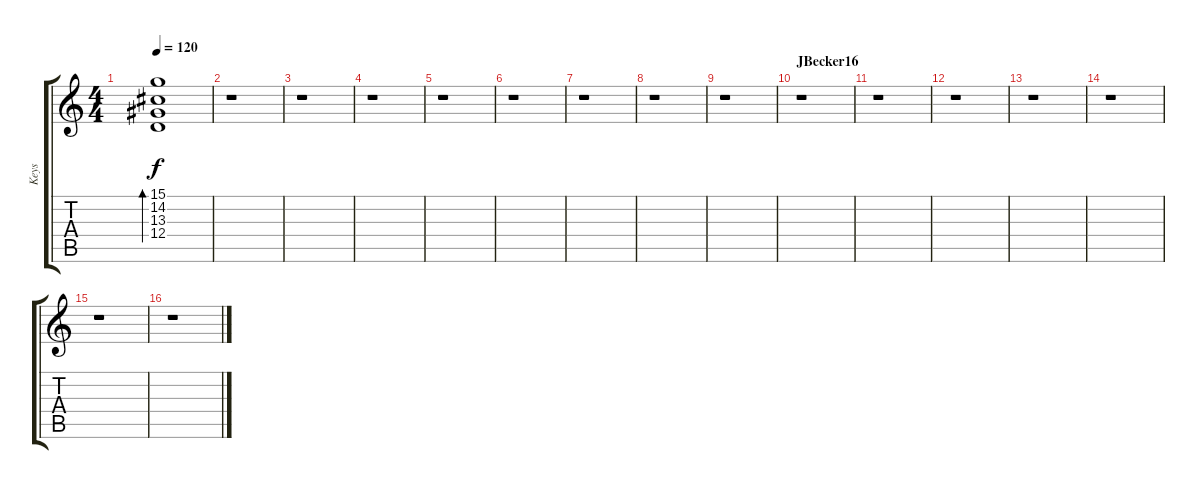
\track ("Keys" "Keys") {instrument stringensemble1}
\staff {score tabs}
\tuning (E4 B3 G3 D3 A2 E2) {hide}
\ts (4 4)
\tempo 120
\clef g2
\ks c
(15.1 14.2 13.3 12.4).1{bd 480 dy f} |
r.1 |
r.1 |
r.1 |
r.1 |
r.1 |
r.1 |
r.1 |
r.1 |
\section ("" "JBecker16")
r.1 |
r.1 |
r.1 |
r.1 |
r.1 |
r.1 |
r.1
